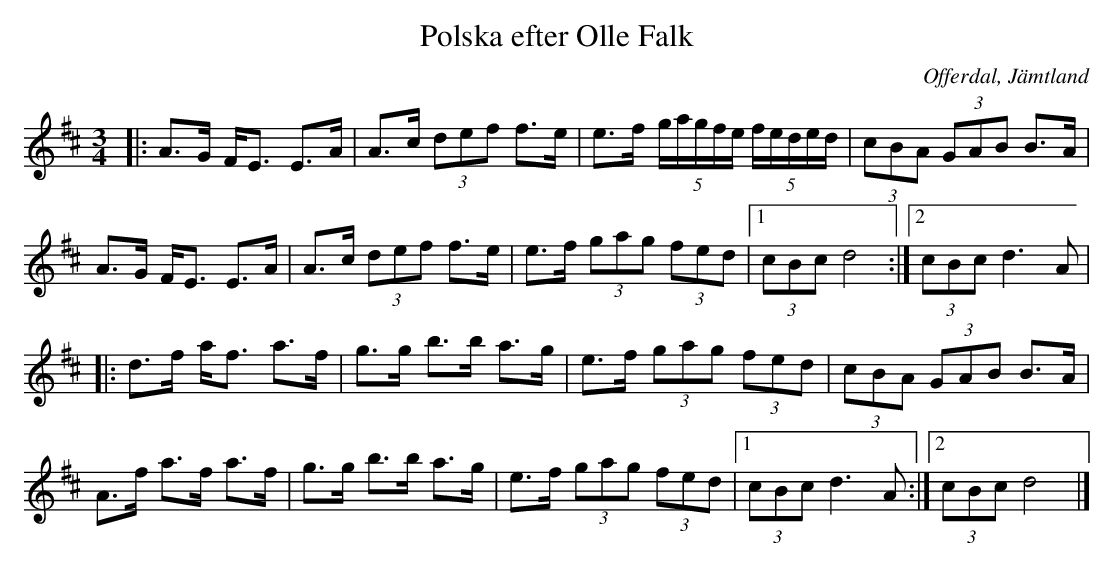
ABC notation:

X:1
T:Polska efter Olle Falk
O:Offerdal, Jämtland
M:3/4
L:1/8
K:D
|: A>G F<E E>A | A>c (3def f>e | e>f (5g/a/g/f/e/ (5f/e/d/e/d/ | (3cBA (3GAB B>A |
A>G F<E E>A | A>c (3def f>e | e>f (3gag (3fed |1 (3cBc d4 :|2 (3cBc d3 A |
|:d>f a<f a>f | g>g b>b a>g | e>f (3gag (3fed | (3cBA (3GAB B>A |
A>f a>f a>f | g>g b>b a>g | e>f (3gag (3fed |1 (3cBc d3 A :|2 (3cBc d4 |]
